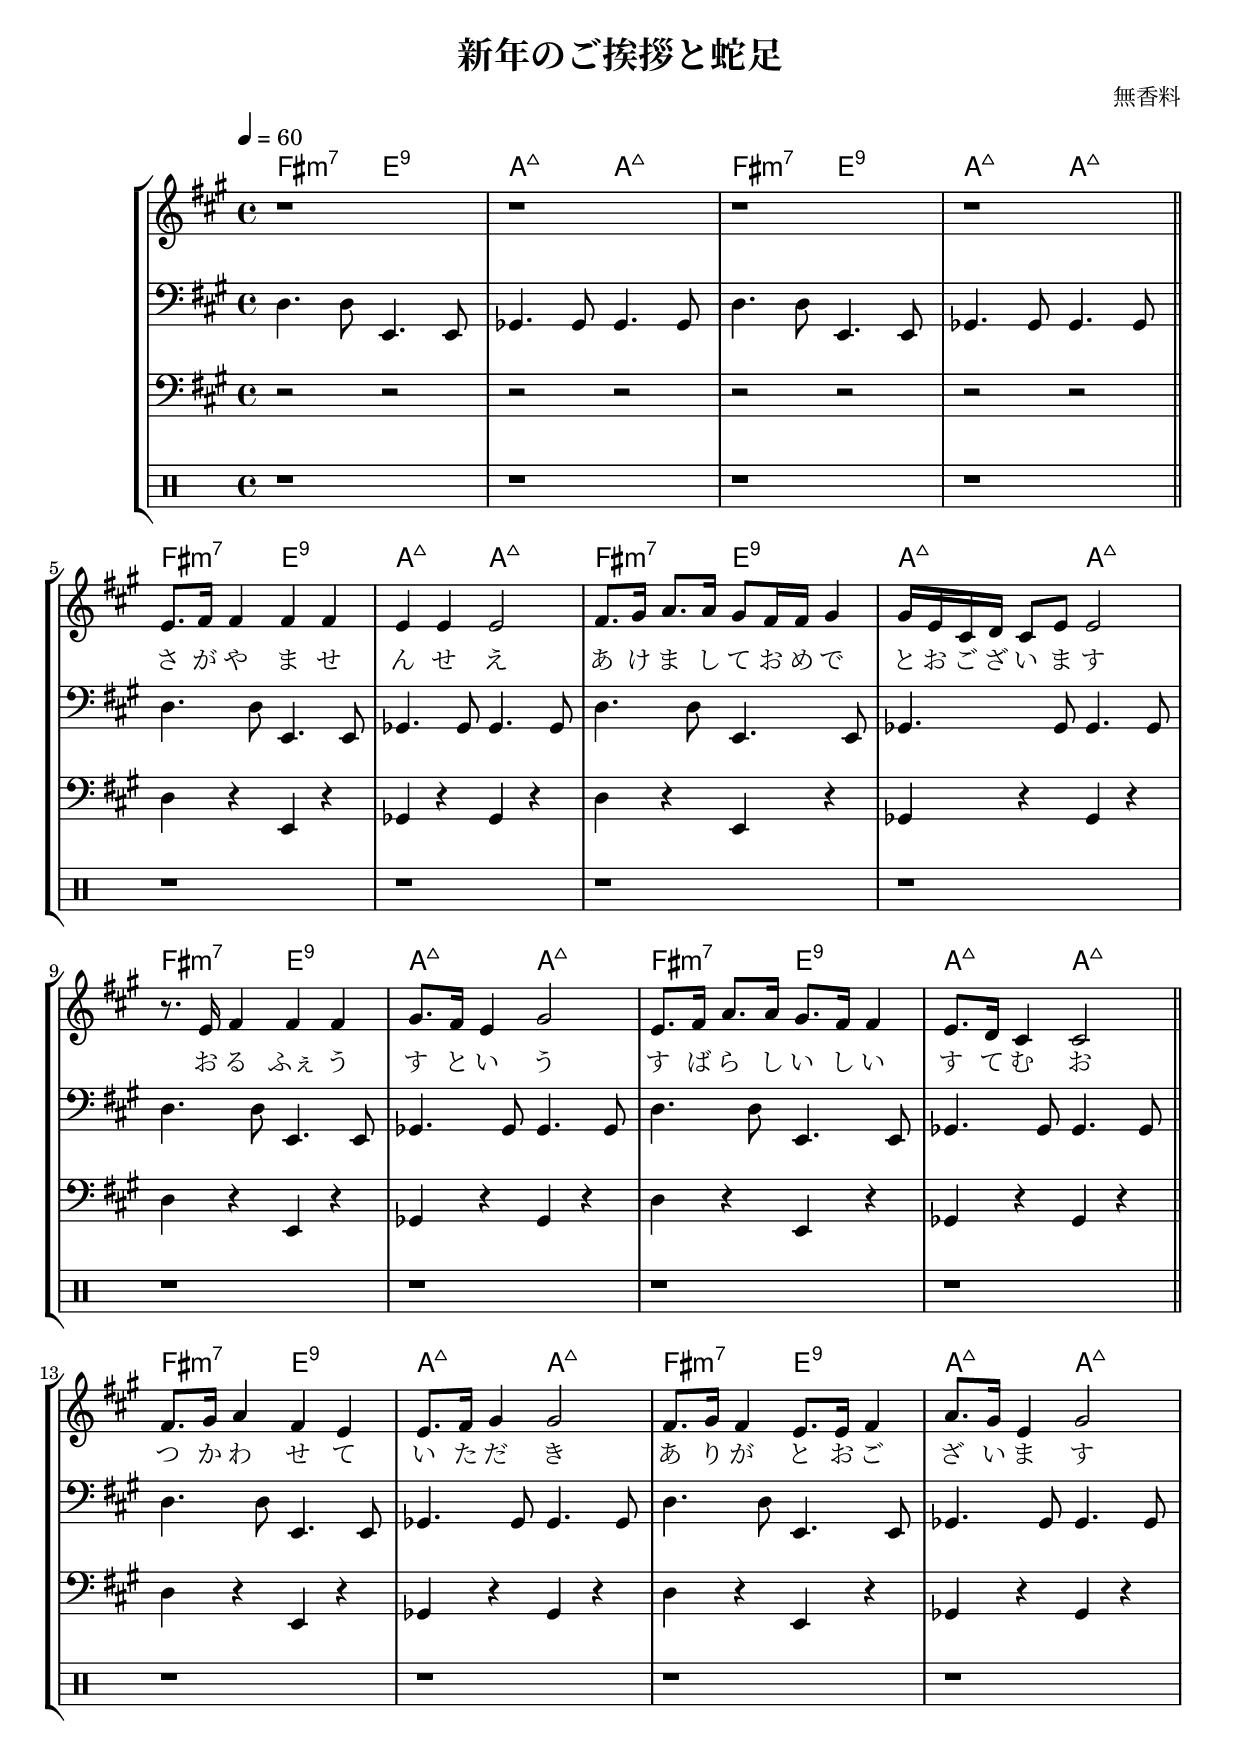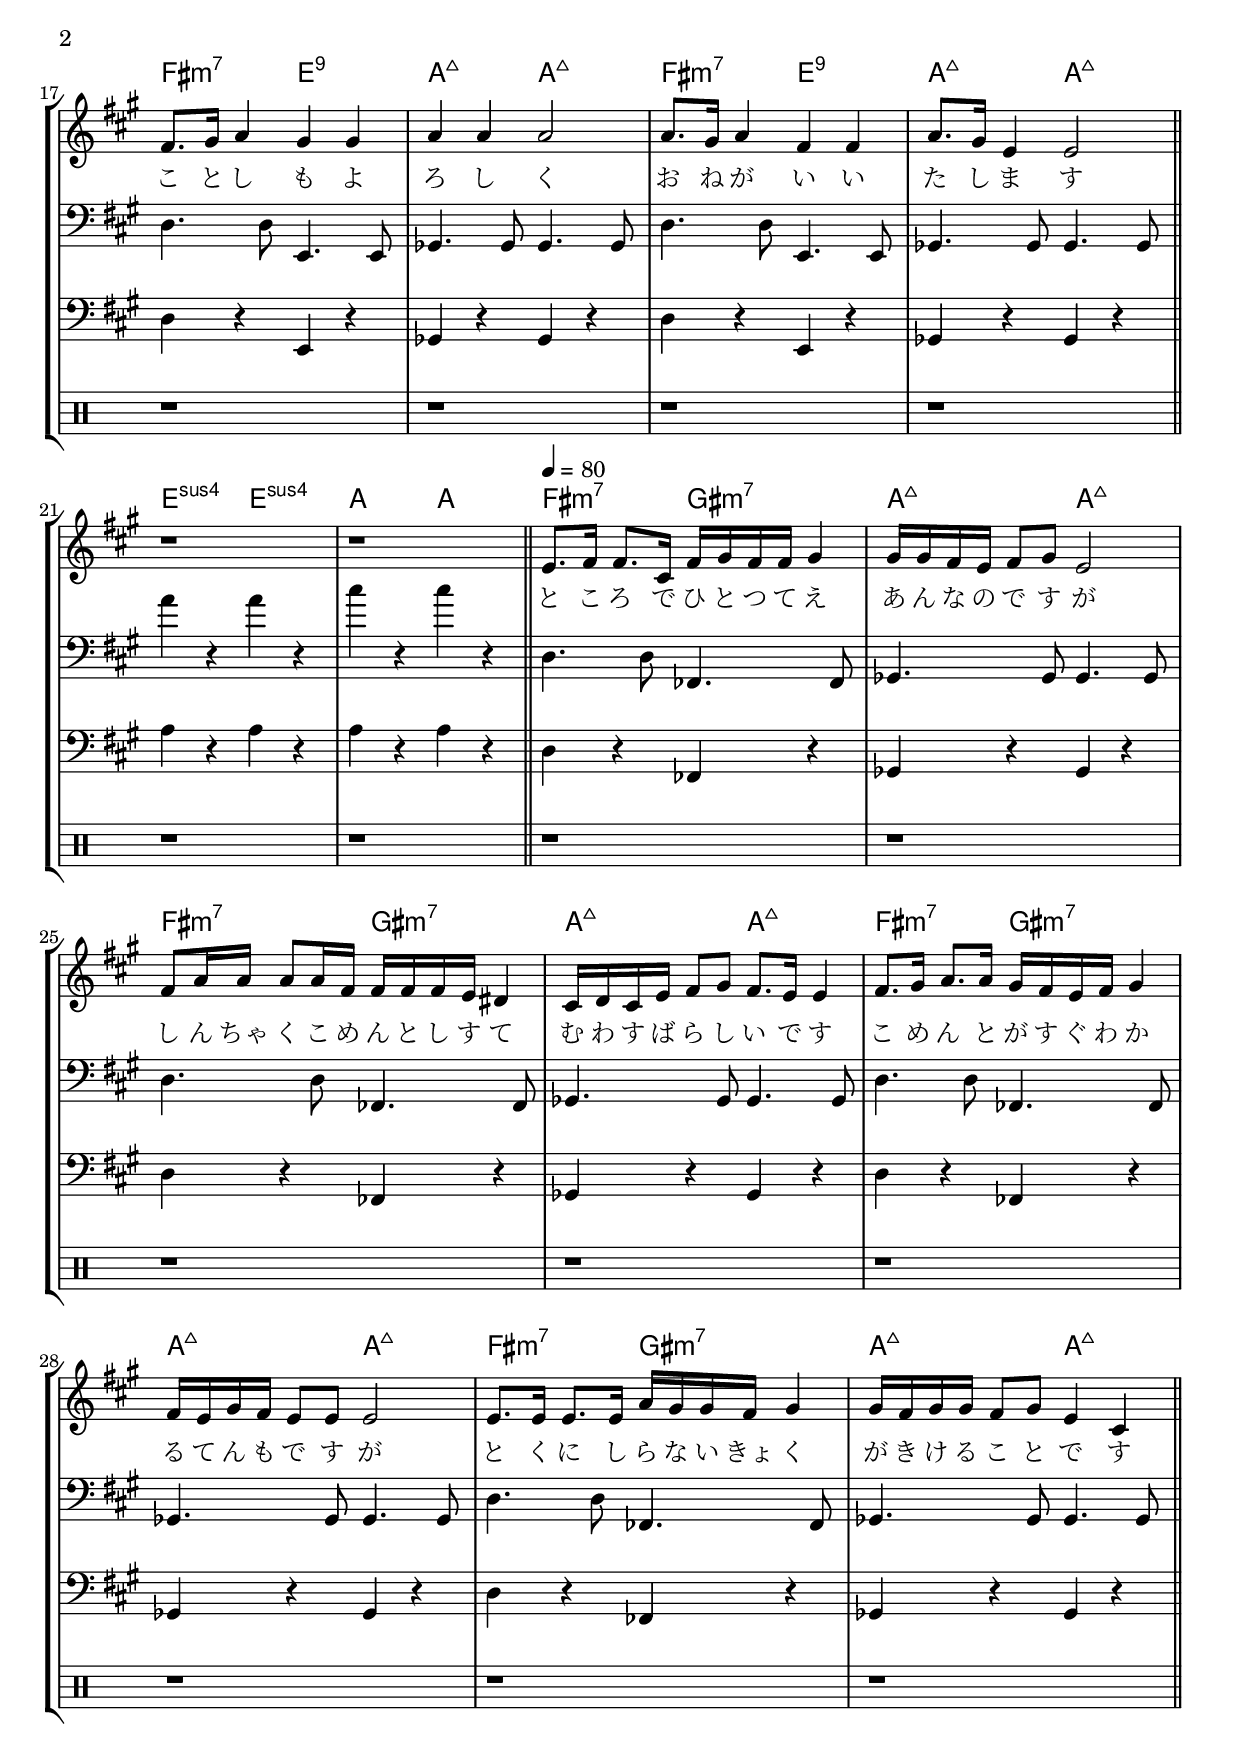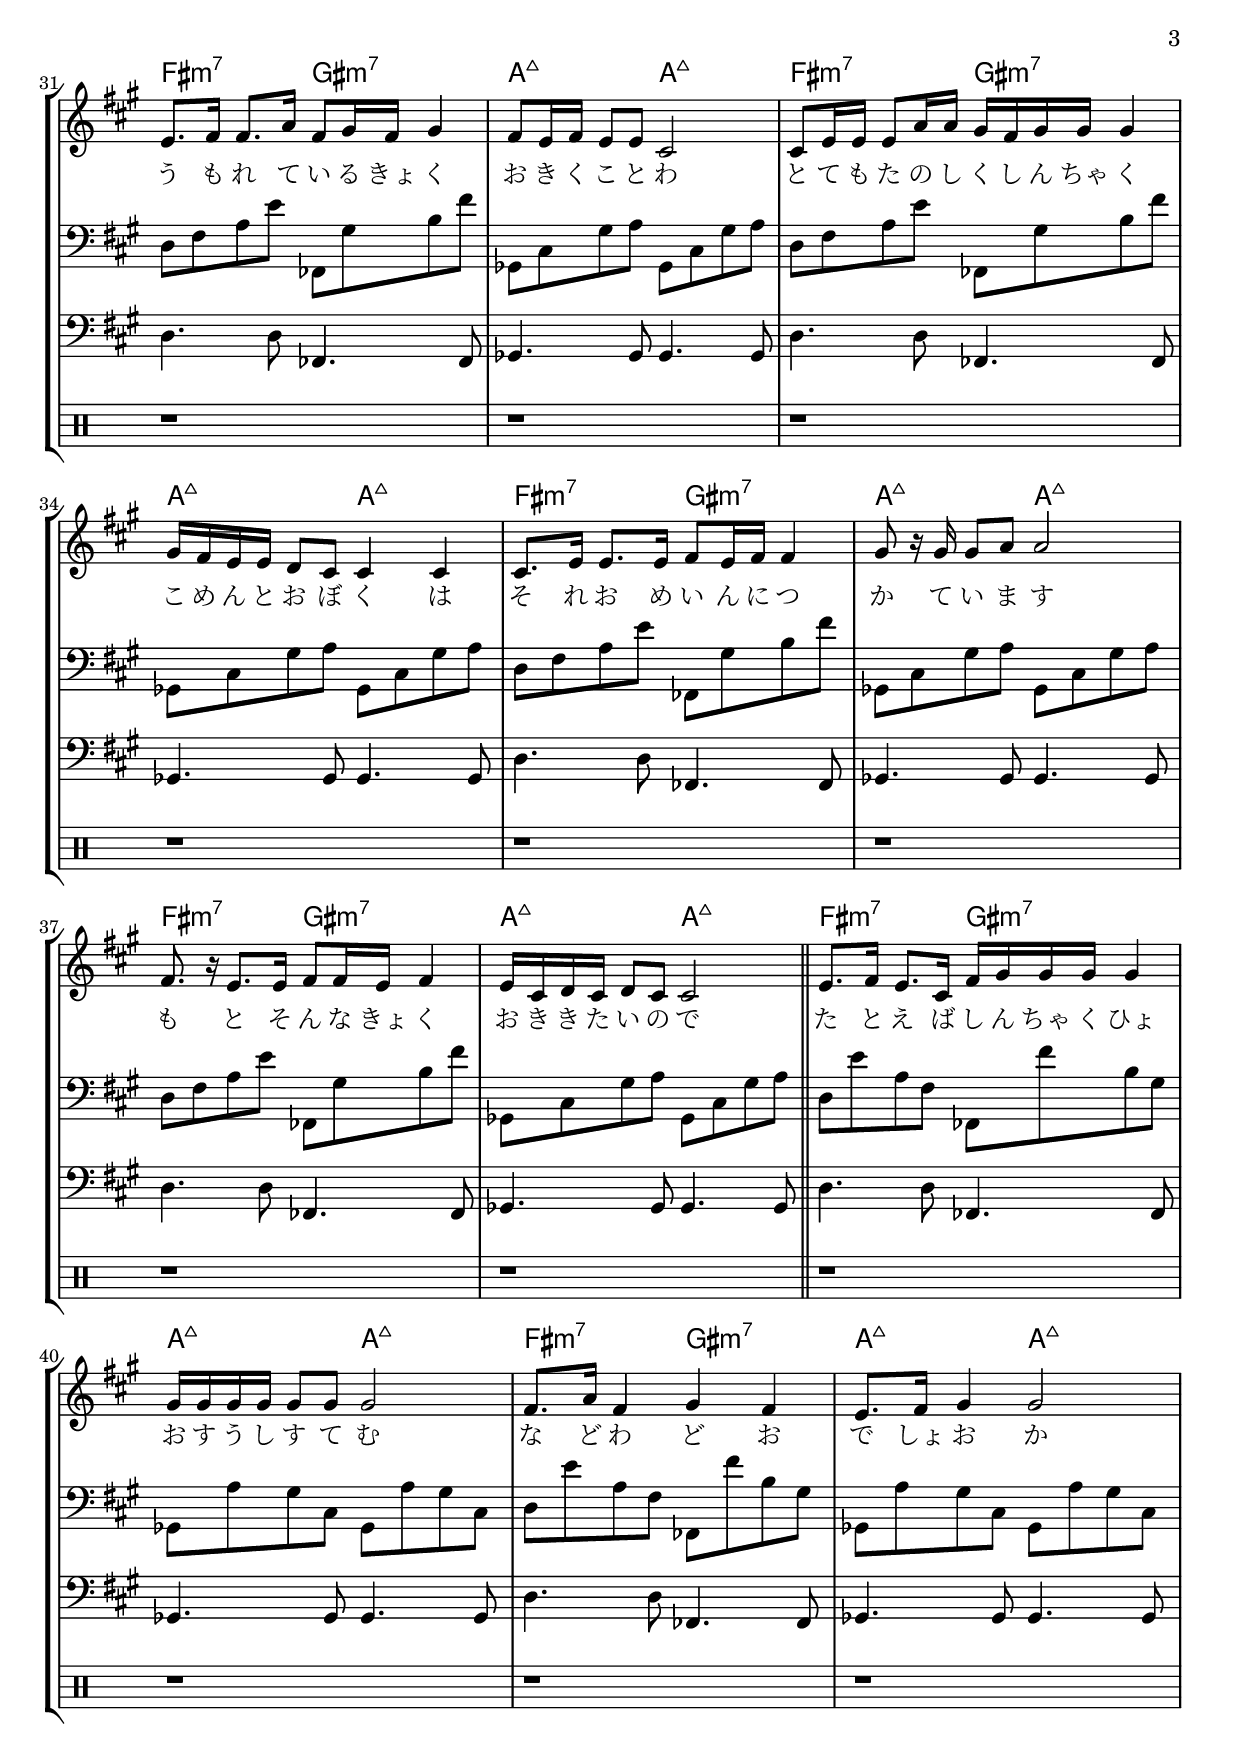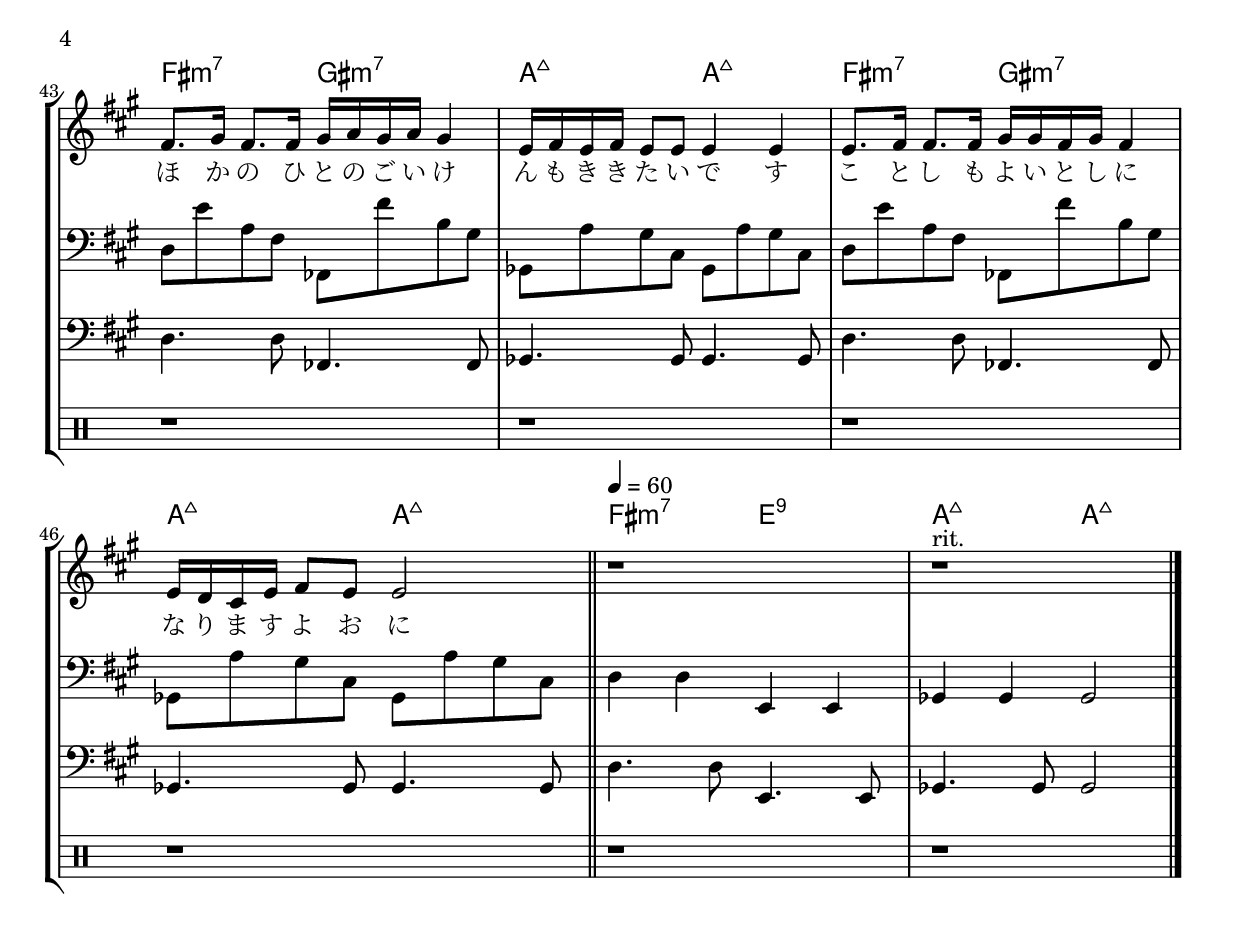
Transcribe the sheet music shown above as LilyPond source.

\version "2.12.1"

\header {
	title = \markup {新年のご挨拶と蛇足}
	composer = \markup \center-column {無香料}
}

harmony = \chordmode {
	fis2:min7 e:9 a:maj7 a:maj7 fis:min7 e:9 a:maj7 a:maj7 

	fis:min7 e:9 a:maj7 a:maj7 fis:min7 e:9 a:maj7 a:maj7 fis:min7 e:9 a:maj7 a:maj7 fis:min7 e:9 a:maj7 a:maj7 

	fis:min7 e:9 a:maj7 a:maj7 fis:min7 e:9 a:maj7 a:maj7 fis:min7 e:9 a:maj7 a:maj7 fis:min7 e:9 a:maj7 a:maj7 

	e:sus4 e:sus4 a a 

	fis:min7 gis:m7 a:maj7 a:maj7 fis:min7 gis:m7 a:maj7 a:maj7 fis:min7 gis:m7 a:maj7 a:maj7 fis:min7 gis:m7 a:maj7 a:maj7 

	fis:min7 gis:m7 a:maj7 a:maj7 fis:min7 gis:m7 a:maj7 a:maj7 fis:min7 gis:m7 a:maj7 a:maj7 fis:min7 gis:m7 a:maj7 a:maj7 

	fis:min7 gis:m7 a:maj7 a:maj7 fis:min7 gis:m7 a:maj7 a:maj7 fis:min7 gis:m7 a:maj7 a:maj7 fis:min7 gis:m7 a:maj7 a:maj7 

	fis:min7 e:9 a:maj7 a:maj7 
}

melody = {
	\key a \major
	\tempo 4 = 60
	r1 | r1 | r1 | r1   
	\set Staff.midiInstrument = #"fss0.32"
	 e'8.  fis'16  fis'4  fis'4  fis'4 
	e'4  e'4  e'2 
	fis'8.  gis'16  a'8.  a'16  gis'8  fis'16  fis'16  gis'4 
	gis'16  e'16  cis'16  d'16  cis'8  e'8  e'2 
	r8.  e'16  fis'4  fis'4  fis'4 
	gis'8.  fis'16  e'4  gis'2 
	e'8.  fis'16  a'8.  a'16  gis'8.  fis'16  fis'4 
	e'8.  d'16  cis'4  cis'2
	\set Staff.midiInstrument = #"fss0.32"
	 fis'8.  gis'16  a'4  fis'4  e'4 
	e'8.  fis'16  gis'4  gis'2 
	fis'8.  gis'16  fis'4  e'8.  e'16  fis'4 
	a'8.  gis'16  e'4  gis'2 
	fis'8.  gis'16  a'4  gis'4  gis'4 
	a'4  a'4  a'2 
	a'8.  gis'16  a'4  fis'4  fis'4 
	a'8.  gis'16  e'4  e'2
	r1 | r1   
	\set Staff.midiInstrument = #"fss0.32"
		\tempo 4 = 80
 e'8.  fis'16  fis'8.  cis'16  fis'16  gis'16  fis'16  fis'16  gis'4 
	gis'16  gis'16  fis'16  e'16  fis'8  gis'8  e'2 
	fis'8  a'16  a'16  a'8  a'16  fis'16  fis'16  fis'16  fis'16  e'16  dis'4 
	cis'16  d'16  cis'16  e'16  fis'8  gis'8  fis'8.  e'16  e'4 
	fis'8.  gis'16  a'8.  a'16  gis'16  fis'16  e'16  fis'16  gis'4 
	fis'16  e'16  gis'16  fis'16  e'8  e'8  e'2 
	e'8.  e'16  e'8.  e'16  a'16  gis'16  gis'16  fis'16  gis'4 
	gis'16  fis'16  gis'16  gis'16  fis'8  gis'8  e'4  cis'4
	\set Staff.midiInstrument = #"fss0.32"
	 e'8.  fis'16  fis'8.  a'16  fis'8  gis'16  fis'16  gis'4 
	fis'8  e'16  fis'16  e'8  e'8  cis'2 
	cis'8  e'16  e'16  e'8  a'16  a'16  gis'16  fis'16  gis'16  gis'16  gis'4 
	gis'16  fis'16  e'16  e'16  d'8  cis'8  cis'4  cis'4 
	cis'8.  e'16  e'8.  e'16  fis'8  e'16  fis'16  fis'4 
	gis'8  r16  gis'16  gis'8  a'8  a'2 
	fis'8.  r16  e'8.  e'16  fis'8  fis'16  e'16  fis'4 
	e'16  cis'16  d'16  cis'16  d'8  cis'8  cis'2
	\set Staff.midiInstrument = #"fss0.32"
	 e'8.  fis'16  e'8.  cis'16  fis'16  gis'16  gis'16  gis'16  gis'4 
	gis'16  gis'16  gis'16  gis'16  gis'8  gis'8  gis'2 
	fis'8.  a'16  fis'4  gis'4  fis'4 
	e'8.  fis'16  gis'4  gis'2 
	fis'8.  gis'16  fis'8.  fis'16  gis'16  a'16  gis'16  a'16  gis'4 
	e'16  fis'16  e'16  fis'16  e'8  e'8  e'4  e'4 
	e'8.  fis'16  fis'8.  fis'16  gis'16  gis'16  fis'16  gis'16  fis'4 
	e'16  d'16  cis'16  e'16  fis'8  e'8  e'2
	\tempo 4 = 60
	r1 | r1^"rit." \bar "|."
}

words = \lyricmode {
	
	さ  が  や  ま  せ  ん  せ  え  あ  け  ま  し  て  お  め  で  と  お  ご  ざ  い  ま  す  お  る  ふぇ  う  す  と  い  う  す  ば  ら  し  い  し  い  す  て  む  お  
	つ  か  わ  せ  て  い  た  だ  き  あ  り  が  と  お  ご  ざ  い  ま  す  こ  と  し  も  よ  ろ  し  く  お  ね  が  い  い  た  し  ま  す  
	
	と  こ  ろ  で  ひ  と  つ  て  え  あ  ん  な  の  で  す  が  し  ん  ちゃ  く  こ  め  ん  と  し  す  て  む  わ  す  ば  ら  し  い  で  す  こ  め  ん  と  が  す  ぐ  わ  か  る  て  ん  も  で  す  が  と  く  に  し  ら  な  い  きょ  く  が  き  け  る  こ  と  で  す  
	う  も  れ  て  い  る  きょ  く  お  き  く  こ  と  わ  と  て  も  た  の  し  く  し  ん  ちゃ  く  こ  め  ん  と  お  ぼ  く  は  そ  れ  お  め  い  ん  に  つ  か  て  い  ま  す  も  と  そ  ん  な  きょ  く  お  き  き  た  い  の  で  
	た  と  え  ば  し  ん  ちゃ  く  ひょ  お  す  う  し  す  て  む  な  ど  わ  ど  お  で  しょ  お  か  ほ  か  の  ひ  と  の  ご  い  け  ん  も  き  き  た  い  で  す  こ  と  し  も  よ  い  と  し  に  な  り  ま  す  よ  お  に  
	
}

tempochange = {
	\tempo 4 = 60
	r1 | r1 | r1 | r1 \bar "||"
	\tempo 4 = 60
	r1 | r1 | r1 | r1 | r1 | r1 | r1 | r1 \bar "||"
	\tempo 4 = 60
	r1 | r1 | r1 | r1 | r1 | r1 | r1 | r1 \bar "||"
	\tempo 4 = 60
	r1 | r1 \bar "||"
	\tempo 4 = 80
	r1 | r1 | r1 | r1 | r1 | r1 | r1 | r1 \bar "||"
	\tempo 4 = 80
	r1 | r1 | r1 | r1 | r1 | r1 | r1 | r1 \bar "||"
	\tempo 4 = 80
	r1 | r1 | r1 | r1 | r1 | r1 | r1 | r1 \bar "||"
	\tempo 4 = 60
	r1 | \tempo 4 = 45 r2 \tempo 4 = 40 r2 \bar "|."
}

mainacc = {
	\clef bass
	\set Staff.midiInstrument = #"Shamisen"
	\key a \major
	\tempo 4 = 60
	d4.d8
	e,4.e,8
	ges,4.ges,8
	ges,4.ges,8
	d4.d8
	e,4.e,8
	ges,4.ges,8
	ges,4.ges,8
	\bar "||"

	\set Staff.midiInstrument = #"Shamisen"
	d4.d8
	e,4.e,8
	ges,4.ges,8
	ges,4.ges,8
	d4.d8
	e,4.e,8
	ges,4.ges,8
	ges,4.ges,8
	d4.d8
	e,4.e,8
	ges,4.ges,8
	ges,4.ges,8
	d4.d8
	e,4.e,8
	ges,4.ges,8
	ges,4.ges,8
	\bar "||"

	\set Staff.midiInstrument = #"Shamisen"
	d4.d8
	e,4.e,8
	ges,4.ges,8
	ges,4.ges,8
	d4.d8
	e,4.e,8
	ges,4.ges,8
	ges,4.ges,8
	d4.d8
	e,4.e,8
	ges,4.ges,8
	ges,4.ges,8
	d4.d8
	e,4.e,8
	ges,4.ges,8
	ges,4.ges,8
	\bar "||"

	\set Staff.midiInstrument = #"Shamisen"
	a'4 r4
	a'4 r4
	cis''4 r4
	cis''4 r4
	\bar "||"

	\set Staff.midiInstrument = #"Shamisen"
	\tempo 4 = 80
	d4.d8
	fes,4.fes,8
	ges,4.ges,8
	ges,4.ges,8
	d4.d8
	fes,4.fes,8
	ges,4.ges,8
	ges,4.ges,8
	d4.d8
	fes,4.fes,8
	ges,4.ges,8
	ges,4.ges,8
	d4.d8
	fes,4.fes,8
	ges,4.ges,8
	ges,4.ges,8
	\bar "||"

	\set Staff.midiInstrument = #"Koto"
	d8 fis8 a8 e'8
	fes,8 gis8 b8 fis'8
	ges,8 cis8 gis8 a8
	ges,8 cis8 gis8 a8
	d8 fis8 a8 e'8
	fes,8 gis8 b8 fis'8
	ges,8 cis8 gis8 a8
	ges,8 cis8 gis8 a8
	d8 fis8 a8 e'8
	fes,8 gis8 b8 fis'8
	ges,8 cis8 gis8 a8
	ges,8 cis8 gis8 a8
	d8 fis8 a8 e'8
	fes,8 gis8 b8 fis'8
	ges,8 cis8 gis8 a8
	ges,8 cis8 gis8 a8
	\bar "||"

	\set Staff.midiInstrument = #"Koto"
	d8 e' a fis
	fes,8 fis' b gis
	ges,8 a gis cis
	ges,8 a gis cis
	d8 e' a fis
	fes,8 fis' b gis
	ges,8 a gis cis
	ges,8 a gis cis
	d8 e' a fis
	fes,8 fis' b gis
	ges,8 a gis cis
	ges,8 a gis cis
	d8 e' a fis
	fes,8 fis' b gis
	ges,8 a gis cis
	ges,8 a gis cis
	\bar "||"

	\set Staff.midiInstrument = #"Koto"
	\tempo 4 = 60
	d4 d4
	e,4 e,4
	ges,4 ges,4
	ges,2
	\bar "|."
}

subacc = {
	\clef bass
	\set Staff.midiInstrument = #"Acoustic grand"
	\key a \major
	\tempo 4 = 60
	r2
	r2
	r2
	r2
	r2
	r2
	r2
	r2
	\bar "||"

	\set Staff.midiInstrument = #"Koto"
	d4 r4
	e,4 r4
	ges,4 r4
	ges,4 r4
	d4 r4
	e,4 r4
	ges,4 r4
	ges,4 r4
	d4 r4
	e,4 r4
	ges,4 r4
	ges,4 r4
	d4 r4
	e,4 r4
	ges,4 r4
	ges,4 r4
	\bar "||"

	\set Staff.midiInstrument = #"Koto"
	d4 r4
	e,4 r4
	ges,4 r4
	ges,4 r4
	d4 r4
	e,4 r4
	ges,4 r4
	ges,4 r4
	d4 r4
	e,4 r4
	ges,4 r4
	ges,4 r4
	d4 r4
	e,4 r4
	ges,4 r4
	ges,4 r4
	\bar "||"

	\set Staff.midiInstrument = #"Koto"
	a4 r4
	a4 r4
	a4 r4
	a4 r4
	\bar "||"

	\set Staff.midiInstrument = #"Koto"
	\tempo 4 = 80
	d4 r4
	fes,4 r4
	ges,4 r4
	ges,4 r4
	d4 r4
	fes,4 r4
	ges,4 r4
	ges,4 r4
	d4 r4
	fes,4 r4
	ges,4 r4
	ges,4 r4
	d4 r4
	fes,4 r4
	ges,4 r4
	ges,4 r4
	\bar "||"

	\set Staff.midiInstrument = #"Shamisen"
	d4.d8
	fes,4.fes,8
	ges,4.ges,8
	ges,4.ges,8
	d4.d8
	fes,4.fes,8
	ges,4.ges,8
	ges,4.ges,8
	d4.d8
	fes,4.fes,8
	ges,4.ges,8
	ges,4.ges,8
	d4.d8
	fes,4.fes,8
	ges,4.ges,8
	ges,4.ges,8
	\bar "||"

	\set Staff.midiInstrument = #"Shamisen"
	d4.d8
	fes,4.fes,8
	ges,4.ges,8
	ges,4.ges,8
	d4.d8
	fes,4.fes,8
	ges,4.ges,8
	ges,4.ges,8
	d4.d8
	fes,4.fes,8
	ges,4.ges,8
	ges,4.ges,8
	d4.d8
	fes,4.fes,8
	ges,4.ges,8
	ges,4.ges,8
	\bar "||"

	\set Staff.midiInstrument = #"Shamisen"
	\tempo 4 = 60
	d4.d8
	e,4.e,8
	ges,4.ges,8
	ges,2
	\bar "|."
}

percA = {
	\drummode {
	r1 |r1 |r1 |r1 \bar "||"
	r1 |r1 |r1 |r1 |r1 |r1 |r1 |r1 \bar "||"
	r1 |r1 |r1 |r1 |r1 |r1 |r1 |r1 \bar "||"
	r1 |r1 \bar "||"
	r1 |r1 |r1 |r1 |r1 |r1 |r1 |r1 \bar "||"
	r1 |r1 |r1 |r1 |r1 |r1 |r1 |r1 \bar "||"
	r1 |r1 |r1 |r1 |r1 |r1 |r1 |r1 \bar "||"
	r1 |r1 \bar "|."
	}
}

percB = {
	\drummode {
	r1 |r1 |r1 |r1 \bar "||"
	r1 |r1 |r1 |r1 |r1 |r1 |r1 |r1 \bar "||"
	r1 |r1 |r1 |r1 |r1 |r1 |r1 |r1 \bar "||"
	r1 |r1 \bar "||"
	r1 |r1 |r1 |r1 |r1 |r1 |r1 |r1 \bar "||"
	r1 |r1 |r1 |r1 |r1 |r1 |r1 |r1 \bar "||"
	r1 |r1 |r1 |r1 |r1 |r1 |r1 |r1 \bar "||"
	r1 |r1 \bar "|."
	}
}

percC = {
	\drummode {
	r1 |r1 |r1 |r1 \bar "||"
	r1 |r1 |r1 |r1 |r1 |r1 |r1 |r1 \bar "||"
	r1 |r1 |r1 |r1 |r1 |r1 |r1 |r1 \bar "||"
	r1 |r1 \bar "||"
	r1 |r1 |r1 |r1 |r1 |r1 |r1 |r1 \bar "||"
	r1 |r1 |r1 |r1 |r1 |r1 |r1 |r1 \bar "||"
	r1 |r1 |r1 |r1 |r1 |r1 |r1 |r1 \bar "||"
	r1 |r1 \bar "|."
	}
}

percD = {
	\drummode {
	r1 |r1 |r1 |r1 \bar "||"
	r1 |r1 |r1 |r1 |r1 |r1 |r1 |r1 \bar "||"
	r1 |r1 |r1 |r1 |r1 |r1 |r1 |r1 \bar "||"
	r1 |r1 \bar "||"
	r1 |r1 |r1 |r1 |r1 |r1 |r1 |r1 \bar "||"
	r1 |r1 |r1 |r1 |r1 |r1 |r1 |r1 \bar "||"
	r1 |r1 |r1 |r1 |r1 |r1 |r1 |r1 \bar "||"
	r1 |r1 \bar "|."
	}
}

percE = {
	\drummode {
	r1 |r1 |r1 |r1 \bar "||"
	r1 |r1 |r1 |r1 |r1 |r1 |r1 |r1 \bar "||"
	r1 |r1 |r1 |r1 |r1 |r1 |r1 |r1 \bar "||"
	r1 |r1 \bar "||"
	r1 |r1 |r1 |r1 |r1 |r1 |r1 |r1 \bar "||"
	r1 |r1 |r1 |r1 |r1 |r1 |r1 |r1 \bar "||"
	r1 |r1 |r1 |r1 |r1 |r1 |r1 |r1 \bar "||"
	r1 |r1 \bar "|."
	}
}

\score {
	<<
		\new StaffGroup <<
			\new ChordNames {\harmony}
			\new Voice = "melody" {\melody}
			\new Lyrics \lyricsto "melody" \words
			\new Staff = "mainacc" {\mainacc}
			\new Staff = "subacc" {\subacc}
			\new DrumStaff <<
				\new DrumVoice {\percA}
				\new DrumVoice {\percB}
				\new DrumVoice {\percC}
				\new DrumVoice {\percD}
				\new DrumVoice {\percE}
			>>
		>>
	>>
	\layout { }
}
